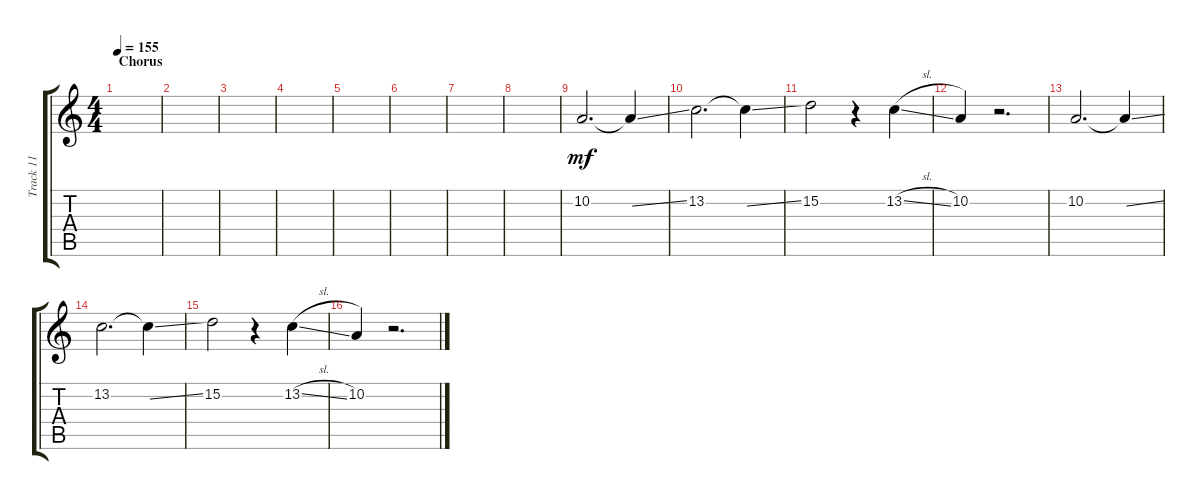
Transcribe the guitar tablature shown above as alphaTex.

\track ("Track 11" "Track 11") {instrument oboe}
\staff {score tabs}
\tuning (E4 B3 G3 D3 A2 E2) {hide}
\ts (4 4)
\section ("" "Chorus")
\tempo 155
\clef g2
\ks c
|
|
|
|
|
|
|
|
10.2.2{d dy mf} 10.2{ss t}.4 |
13.2.2{d} 13.2{ss t}.4 |
15.2.2 r.4 13.2{sl}.4 |
10.2.4 r.2{d} |
10.2.2{d} 10.2{ss t}.4 |
13.2.2{d} 13.2{ss t}.4 |
15.2.2 r.4 13.2{sl}.4 |
10.2.4 r.2{d}
